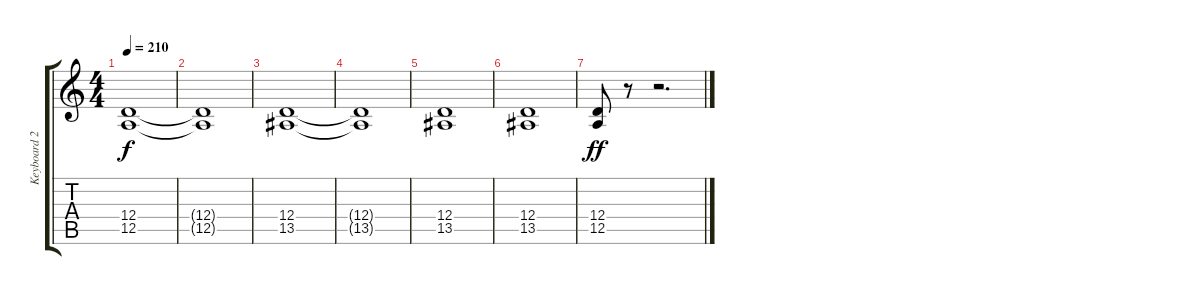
\track ("Keyboard 2" "Keyboard 2") {instrument stringensemble1}
\staff {score tabs}
\tuning (E4 B3 G3 D3 A2 D2) {hide}
\ts (4 4)
\tempo 210
\clef g2
\ks c
(12.4{t} 12.5{t}).1{dy f} |
(12.4{t} 12.5{t}).1 |
(12.4 13.5).1 |
(12.4{t} 13.5{t}).1 |
(12.4 13.5).1 |
(12.4 13.5).1 |
(12.4 12.5).8{dy ff} r.8 r.2{d}
